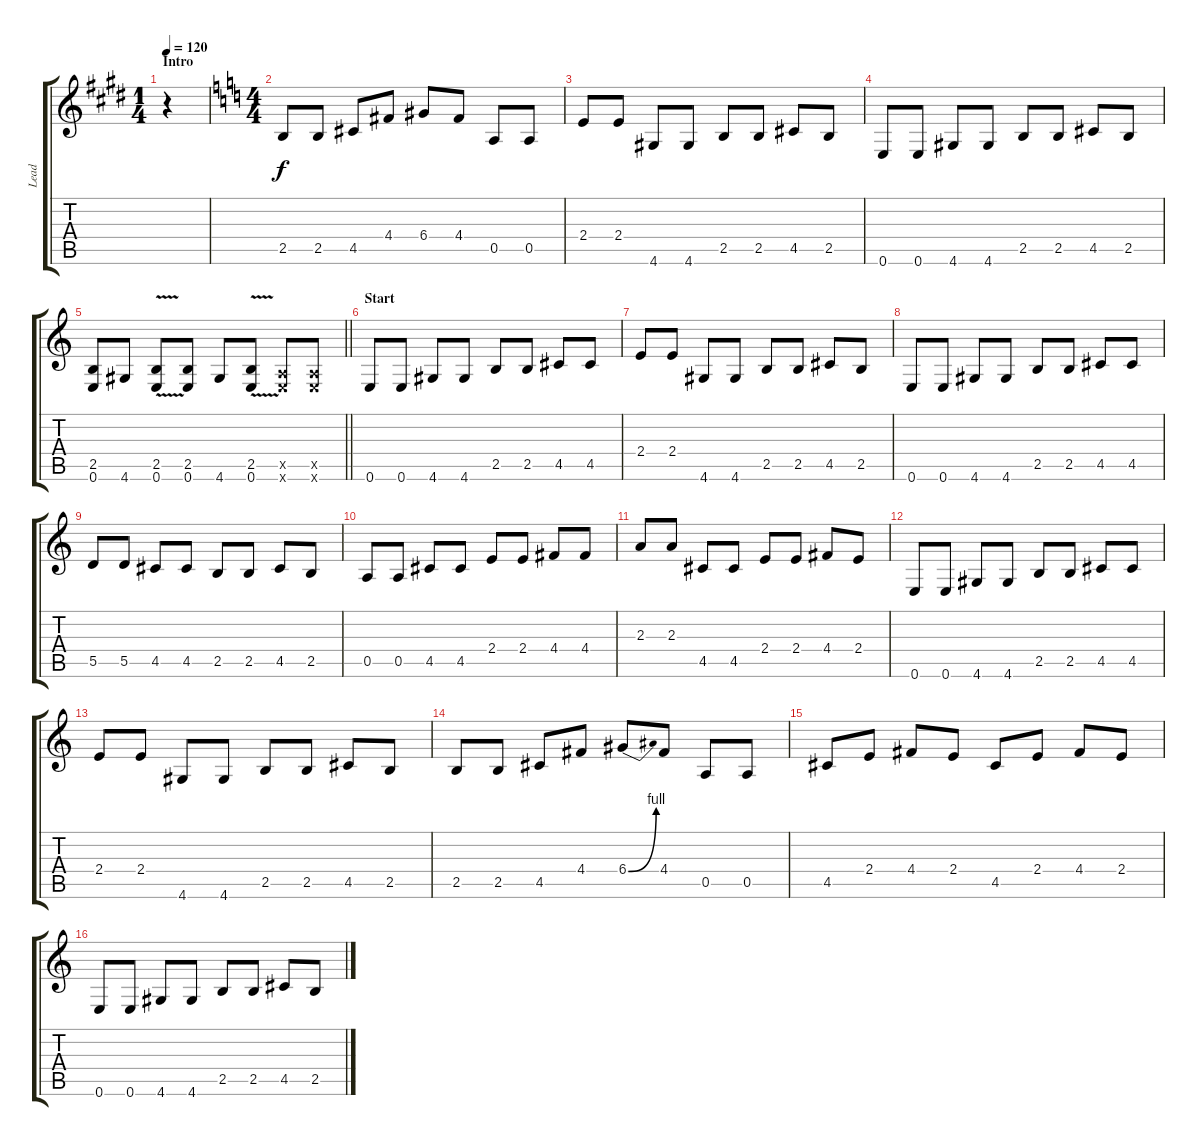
\track ("Lead" "Lead") {instrument electricguitarclean}
\staff {score tabs}
\tuning (E4 B3 G3 D3 A2 E2) {hide}
\ts (1 4)
\section ("" "Intro")
\tempo 120
\clef g2
\ks e
r.4{dy f instrument electricguitarclean} |
\ts (4 4)
\ks c
2.5.8 2.5.8 4.5.8 4.4.8 6.4.8 4.4.8 0.5.8 0.5.8 |
2.4.8 2.4.8 4.6.8 4.6.8 2.5.8 2.5.8 4.5.8 2.5.8 |
0.6.8 0.6.8 4.6.8 4.6.8 2.5.8 2.5.8 4.5.8 2.5.8 |
\barLineRight lightlight
(2.5 0.6).8 4.6.8 (2.5{v} 0.6).8 (2.5 0.6).8 4.6.8 (2.5{v} 0.6).8 (0.5{x} 0.6{x}).8 (0.5{x} 0.6{x}).8 |
\section ("" "Start")
0.6.8 0.6.8 4.6.8 4.6.8 2.5.8 2.5.8 4.5.8 4.5.8 |
2.4.8 2.4.8 4.6.8 4.6.8 2.5.8 2.5.8 4.5.8 2.5.8 |
0.6.8 0.6.8 4.6.8 4.6.8 2.5.8 2.5.8 4.5.8 4.5.8 |
5.5.8 5.5.8 4.5.8 4.5.8 2.5.8 2.5.8 4.5.8 2.5.8 |
0.5.8 0.5.8 4.5.8 4.5.8 2.4.8 2.4.8 4.4.8 4.4.8 |
2.3.8 2.3.8 4.5.8 4.5.8 2.4.8 2.4.8 4.4.8 2.4.8 |
0.6.8 0.6.8 4.6.8 4.6.8 2.5.8 2.5.8 4.5.8 4.5.8 |
2.4.8 2.4.8 4.6.8 4.6.8 2.5.8 2.5.8 4.5.8 2.5.8 |
2.5.8 2.5.8 4.5.8 4.4.8 6.4{be (bend 0 0 60 4)}.8 4.4.8 0.5.8 0.5.8 |
4.5.8 2.4.8 4.4.8 2.4.8 4.5.8 2.4.8 4.4.8 2.4.8 |
0.6.8 0.6.8 4.6.8 4.6.8 2.5.8 2.5.8 4.5.8 2.5.8
